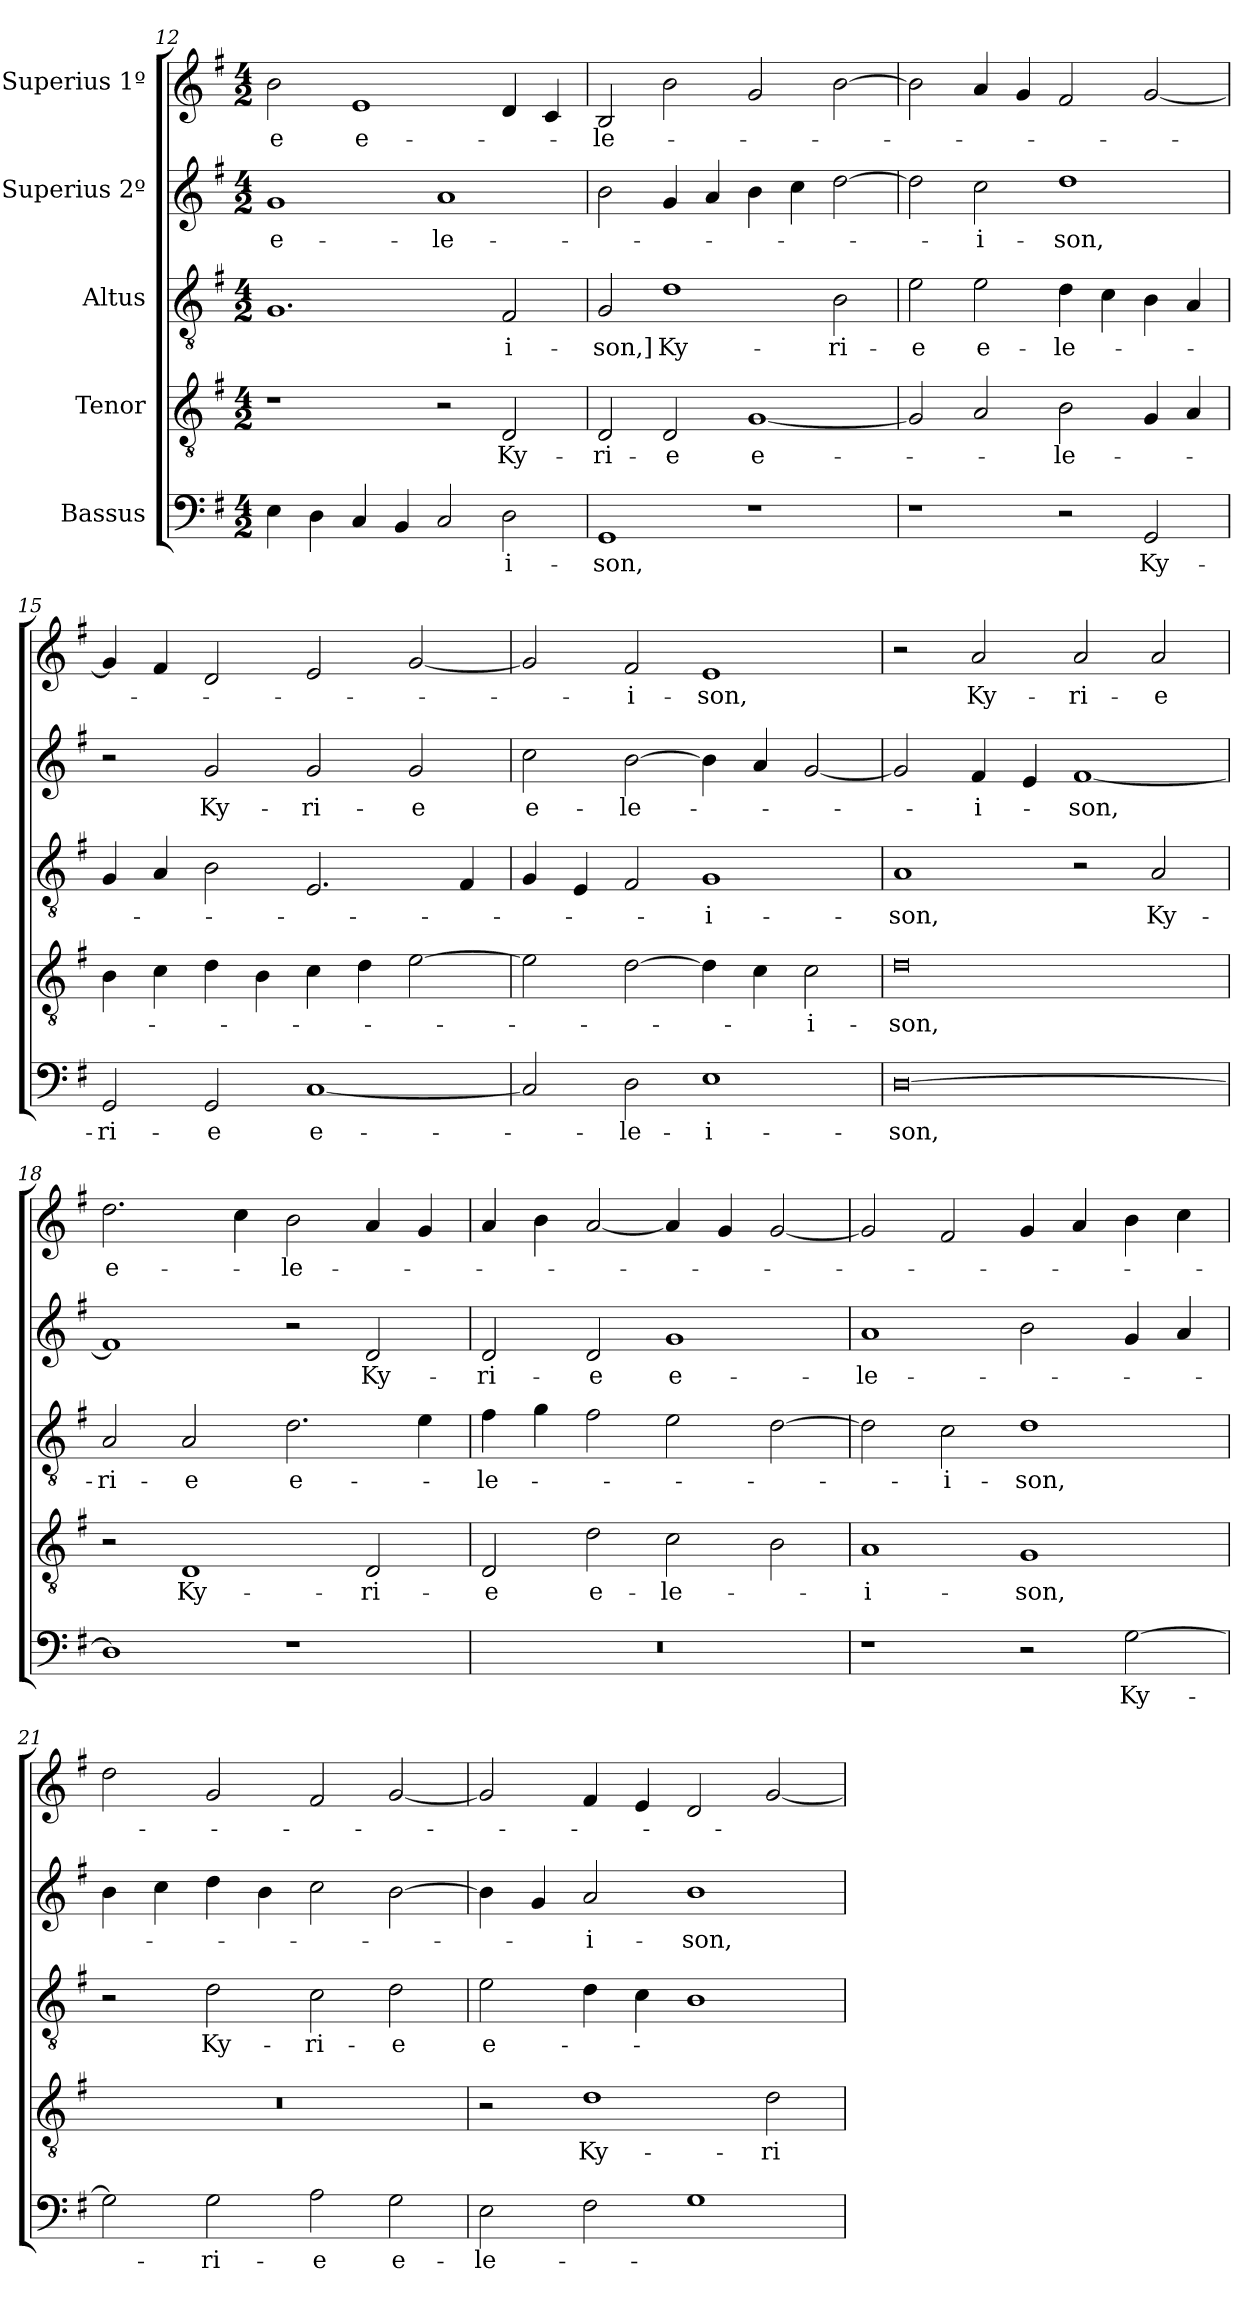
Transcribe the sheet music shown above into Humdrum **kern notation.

**kern	**text	**kern	**text	**kern	**text	**kern	**text	**kern	**text
*part5	*part5	*part4	*part4	*part3	*part3	*part2	*part2	*part1	*part1
*staff5	*staff5	*staff4	*staff4	*staff3	*staff3	*staff2	*staff2	*staff1	*staff1
*I"Bassus	*	*I"Tenor	*	*I"Altus	*	*I"Superius 2º	*	*I"Superius 1º	*
*clefF4	*	*clefGv2	*	*clefGv2	*	*clefG2	*	*clefG2	*
*k[f#]	*	*k[f#]	*	*k[f#]	*	*k[f#]	*	*k[f#]	*
*M4/2	*	*M4/2	*	*M4/2	*	*M4/2	*	*M4/2	*
=12	=12	=12	=12	=12	=12	=12	=12	=12	=12
4E\	.	1r	.	1.G/	.	1g/	e-	2b\	-e
4D\	.	.	.	.	.	.	.	.	.
4C/	.	.	.	.	.	.	.	1e/	e-
4BB/	.	.	.	.	.	.	.	.	.
2C/	.	2r	.	.	.	1a/	-le-	.	.
2D\	-i-	2D/	Ky-	2F#/	-i-	.	.	4d/	.
.	.	.	.	.	.	.	.	4c/	.
=13	=13	=13	=13	=13	=13	=13	=13	=13	=13
1GG/	-son,	2D/	-ri-	2G/	-son,]	2b\	.	2B/	-le-
.	.	2D/	-e	1d\	Ky-	4g/	.	2b\	.
.	.	.	.	.	.	4a/	.	.	.
1r	.	[1G/	e-	.	.	4b\	.	2g/	.
.	.	.	.	.	.	4cc\	.	.	.
.	.	.	.	2B\	-ri-	[2dd\	.	[2b\	.
=14	=14	=14	=14	=14	=14	=14	=14	=14	=14
1r	.	2G/]	.	2e\	-e	2dd\]	.	2b\]	.
.	.	2A/	.	2e\	e-	2cc\	-i-	4a/	.
.	.	.	.	.	.	.	.	4g/	.
2r	.	2B\	-le-	4d\	-le-	1dd\	-son,	2f#/	.
.	.	.	.	4c\	.	.	.	.	.
2GG/	Ky-	4G/	.	4B\	.	.	.	[2g/	.
.	.	4A/	.	4A/	.	.	.	.	.
=15	=15	=15	=15	=15	=15	=15	=15	=15	=15
2GG/	-ri-	4B\	.	4G/	.	2r	.	4g/]	.
.	.	4c\	.	4A/	.	.	.	4f#/	.
2GG/	-e	4d\	.	2B\	.	2g/	Ky-	2d/	.
.	.	4B\	.	.	.	.	.	.	.
[1C/	e-	4c\	.	2.E/	.	2g/	-ri-	2e/	.
.	.	4d\	.	.	.	.	.	.	.
.	.	[2e\	.	.	.	2g/	-e	[2g/	.
.	.	.	.	4F#/	.	.	.	.	.
=16	=16	=16	=16	=16	=16	=16	=16	=16	=16
2C/]	.	2e\]	.	4G/	.	2cc\	e-	2g/]	.
.	.	.	.	4E/	.	.	.	.	.
2D\	-le-	[2d\	.	2F#/	.	[2b\	-le-	2f#/	-i-
1E\	-i-	4d\]	.	1G/	-i-	4b\]	.	1e/	-son,
.	.	4c\	.	.	.	4a/	.	.	.
.	.	2c\	-i-	.	.	[2g/	.	.	.
=17	=17	=17	=17	=17	=17	=17	=17	=17	=17
[0D\	-son,	0d\	-son,	1A/	-son,	2g/]	.	2r	.
.	.	.	.	.	.	4f#/	-i-	2a/	Ky-
.	.	.	.	.	.	4e/	.	.	.
.	.	.	.	2r	.	[1f#/	-son,	2a/	-ri-
.	.	.	.	2A/	Ky-	.	.	2a/	-e
=18	=18	=18	=18	=18	=18	=18	=18	=18	=18
1D\]	.	2r	.	2A/	-ri-	1f#/]	.	2.dd\	e-
.	.	1D/	Ky-	2A/	-e	.	.	.	.
.	.	.	.	.	.	.	.	4cc\	.
1r	.	.	.	2.d\	e-	2r	.	2b\	-le-
.	.	2D/	-ri-	.	.	2d/	Ky-	4a/	.
.	.	.	.	4e\	.	.	.	4g/	.
=19	=19	=19	=19	=19	=19	=19	=19	=19	=19
0r	.	2D/	-e	4f#\	-le-	2d/	-ri-	4a/	.
.	.	.	.	4g\	.	.	.	4b\	.
.	.	2d\	e-	2f#\	.	2d/	-e	[2a/	.
.	.	2c\	-le-	2e\	.	1g/	e-	4a/]	.
.	.	.	.	.	.	.	.	4g/	.
.	.	2B\	.	[2d\	.	.	.	[2g/	.
=20	=20	=20	=20	=20	=20	=20	=20	=20	=20
1r	.	1A/	-i-	2d\]	.	1a/	-le-	2g/]	.
.	.	.	.	2c\	-i-	.	.	2f#/	.
2r	.	1G/	-son,	1d\	-son,	2b\	.	4g/	.
.	.	.	.	.	.	.	.	4a/	.
[2G\	Ky-	.	.	.	.	4g/	.	4b\	.
.	.	.	.	.	.	4a/	.	4cc\	.
=21	=21	=21	=21	=21	=21	=21	=21	=21	=21
2G\]	.	0r	.	2r	.	4b\	.	2dd\	.
.	.	.	.	.	.	4cc\	.	.	.
2G\	-ri-	.	.	2d\	Ky-	4dd\	.	2g/	.
.	.	.	.	.	.	4b\	.	.	.
2A\	-e	.	.	2c\	-ri-	2cc\	.	2f#/	.
2G\	e-	.	.	2d\	-e	[2b\	.	[2g/	.
=22	=22	=22	=22	=22	=22	=22	=22	=22	=22
2E\	-le-	2r	.	2e\	e-	4b\]	.	2g/]	.
.	.	.	.	.	.	4g/	.	.	.
2F#\	.	1d\	Ky-	4d\	.	2a/	-i-	4f#/	.
.	.	.	.	4c\	.	.	.	4e/	.
1G\	.	.	.	1B\	.	1b\	-son,	2d/	.
.	.	2d\	-ri-	.	.	.	.	[2g/	.
=	=	=	=	=	=	=	=	=	=
*-	*-	*-	*-	*-	*-	*-	*-	*-	*-
